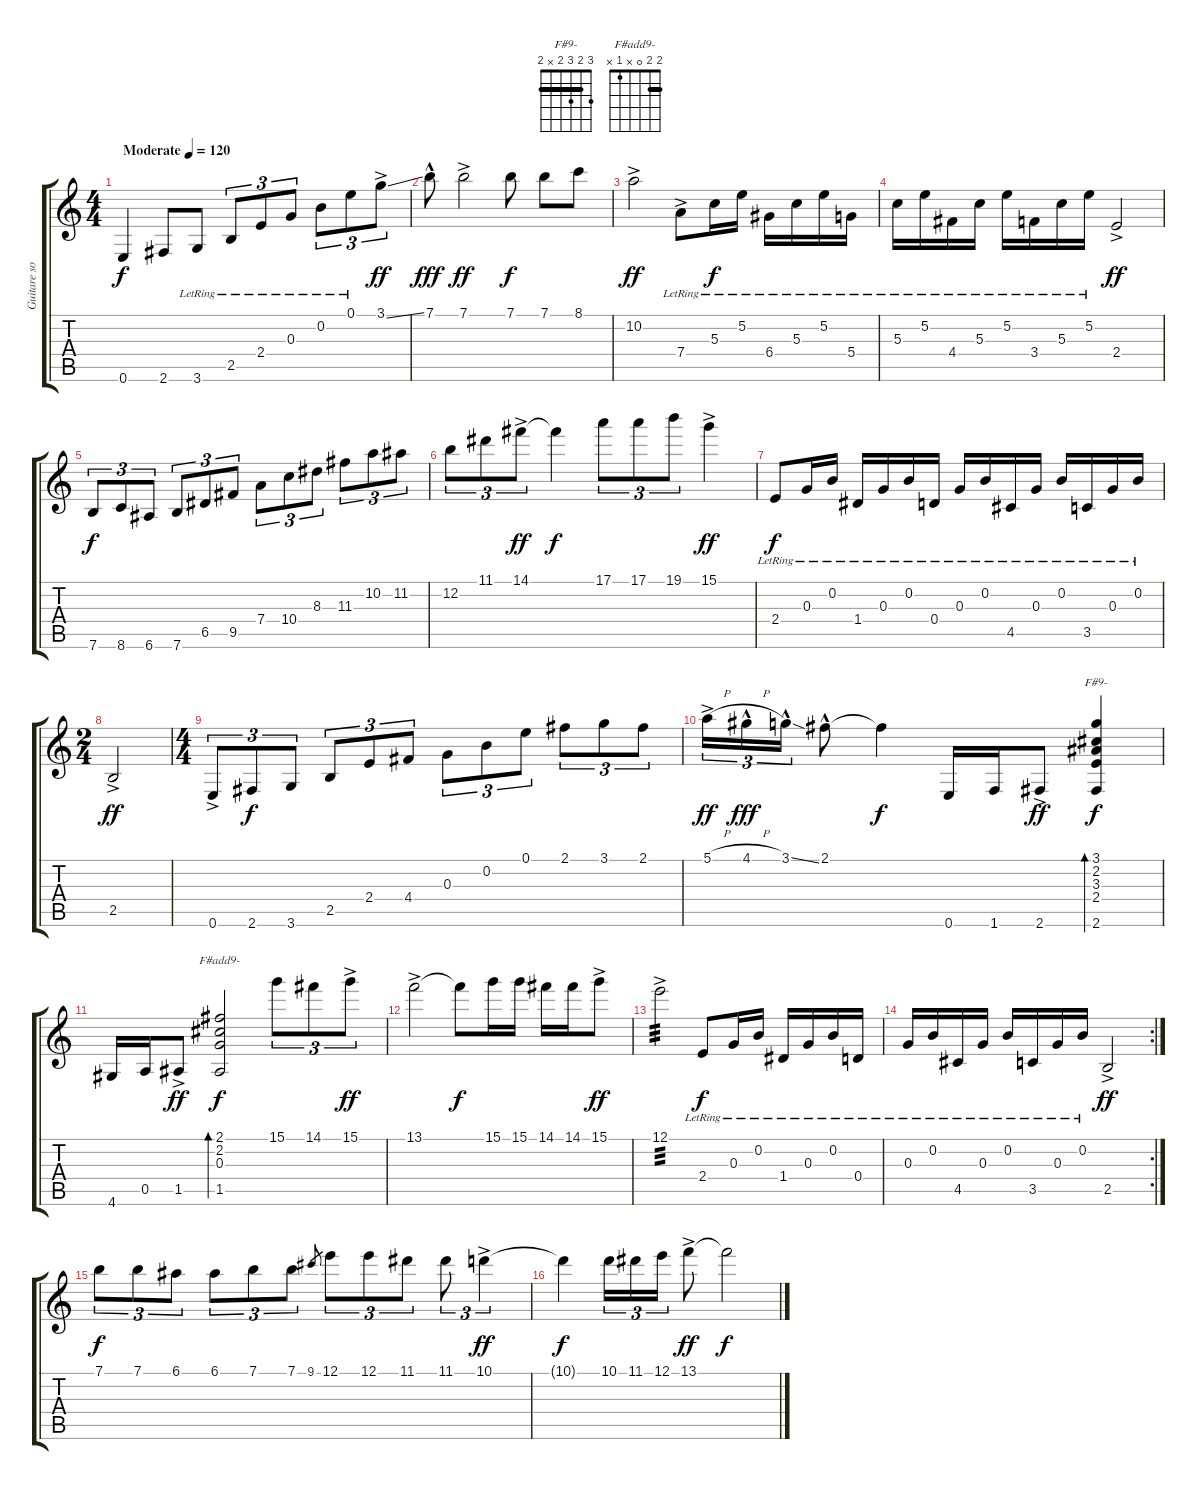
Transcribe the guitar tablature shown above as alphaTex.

\track ("Guitare solo" "Guitare so") {instrument acousticguitarsteel}
\staff {score tabs}
\tuning (E4 B3 G3 D3 A2 E2) {hide}
\chord ("F#9-" 3 2 3 2 x 2) {barre 2}
\chord ("F#add9-" 2 2 0 x 1 x) {barre 2}
\ts (4 4)
\tempo (120 "Moderate")
\clef g2
\ks c
0.6.4{dy f instrument acousticguitarsteel} 2.6.8 3.6{lr}.8 2.5{lr}.8{tu (3 2)} 2.4{lr}.8{tu (3 2)} 0.3{lr}.8{tu (3 2)} 0.2{lr}.8{tu (3 2)} 0.1{lr}.8{tu (3 2)} 3.1{ss ac}.8{tu (3 2) dy ff} |
7.1{hac}.8{dy fff} 7.1{ac}.2{dy ff} 7.1.8{dy f} 7.1.8 8.1.8 |
10.2{ac}.2{dy ff} 7.4{ac lr}.8 5.3{lr}.16{dy f} 5.2{lr}.16 6.4{lr}.16 5.3{lr}.16 5.2{lr}.16 5.4{lr}.16 |
5.3{lr}.16 5.2{lr}.16 4.4{lr}.16 5.3{lr}.16 5.2{lr}.16 3.4{lr}.16 5.3{lr}.16 5.2{lr}.16 2.4{ac}.2{dy ff} |
7.6.8{tu (3 2) dy f} 8.6.8{tu (3 2)} 6.6.8{tu (3 2)} 7.6.8{tu (3 2)} 6.5.8{tu (3 2)} 9.5.8{tu (3 2)} 7.4.8{tu (3 2)} 10.4.8{tu (3 2)} 8.3.8{tu (3 2)} 11.3.8{tu (3 2)} 10.2.8{tu (3 2)} 11.2.8{tu (3 2)} |
12.2.8{tu (3 2)} 11.1.8{tu (3 2)} 14.1{ac}.8{tu (3 2) dy ff} 14.1{t}.4{dy f} 17.1.8{tu (3 2)} 17.1.8{tu (3 2)} 19.1.8{tu (3 2)} 15.1{ac}.4{dy ff} |
2.4{lr}.8{dy f} 0.3{lr}.16 0.2{lr}.16 1.4{lr}.16 0.3{lr}.16 0.2{lr}.16 0.4{lr}.16 0.3{lr}.16 0.2{lr}.16 4.5{lr}.16 0.3{lr}.16 0.2{lr}.16 3.5{lr}.16 0.3{lr}.16 0.2{lr}.16 |
\ts (2 4)
2.5{ac}.2{dy ff} |
\ts (4 4)
0.6{ac}.8{tu (3 2)} 2.6.8{tu (3 2) dy f} 3.6.8{tu (3 2)} 2.5.8{tu (3 2)} 2.4.8{tu (3 2)} 4.4.8{tu (3 2)} 0.3.8{tu (3 2)} 0.2.8{tu (3 2)} 0.1.8{tu (3 2)} 2.1.8{tu (3 2)} 3.1.8{tu (3 2)} 2.1.8{tu (3 2)} |
5.1{h ac}.16{tu (3 2) dy ff} 4.1{h hac}.16{tu (3 2) dy fff} 3.1{ss hac}.16{tu (3 2)} 2.1{hac}.8 2.1{t}.4{dy f} 0.6.16 1.6.16 2.6{ac}.8{dy ff} (3.1 2.2 3.3 2.4 2.6).4{bd 480 ch "F#9-" dy f} |
4.6.16 0.5.16 1.5{ac}.8{dy ff} (2.1 2.2 0.3 1.5).2{bd 480 ch "F#add9-" dy f} 15.1.8{tu (3 2)} 14.1.8{tu (3 2)} 15.1{ac}.8{tu (3 2) dy ff} |
13.1{ac}.2 13.1{t}.8{dy f} 15.1.16 15.1.16 14.1.16 14.1.16 15.1{ac}.8{dy ff} |
12.1{ac}.2{tp 3} 2.4{lr}.8{dy f} 0.3{lr}.16 0.2{lr}.16 1.4{lr}.16 0.3{lr}.16 0.2{lr}.16 0.4{lr}.16 |
\rc 2
0.3{lr}.16 0.2{lr}.16 4.5{lr}.16 0.3{lr}.16 0.2{lr}.16 3.5{lr}.16 0.3{lr}.16 0.2{lr}.16 2.5{ac}.2{dy ff} |
7.1.8{tu (3 2) dy f} 7.1.8{tu (3 2)} 6.1.8{tu (3 2)} 6.1.8{tu (3 2)} 7.1.8{tu (3 2)} 7.1.8{tu (3 2)} 9.1.8{gr} 12.1.8{tu (3 2)} 12.1.8{tu (3 2)} 11.1.8{tu (3 2)} 11.1.8{tu (3 2)} 10.1{ac}.4{tu (3 2) dy ff} |
10.1{t}.4{dy f} 10.1.16{tu (3 2)} 11.1.16{tu (3 2)} 12.1.16{tu (3 2)} 13.1{ac}.8{dy ff} 13.1{t}.2{dy f}
